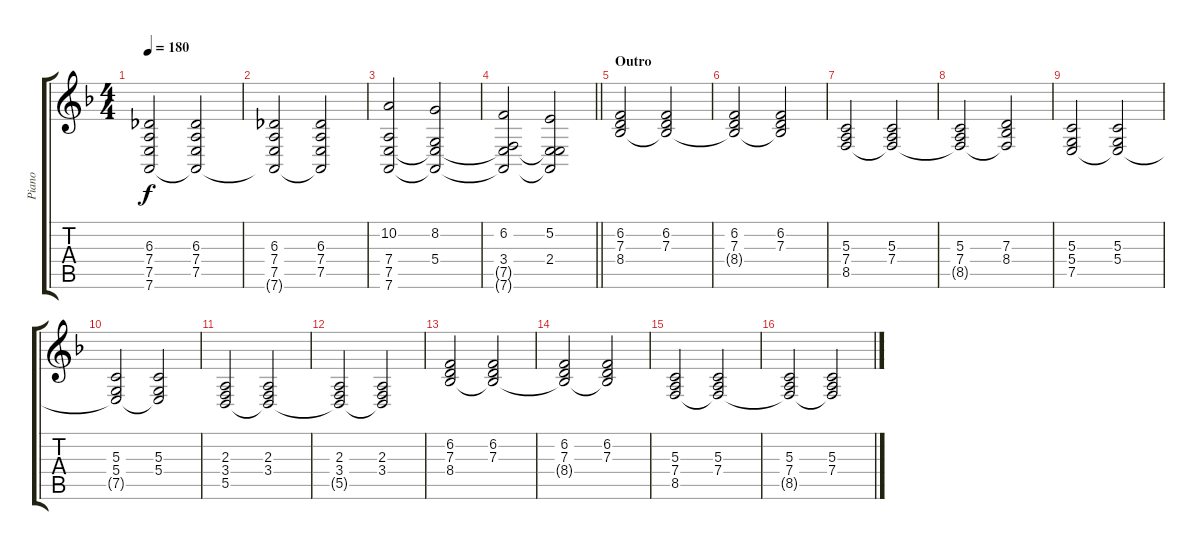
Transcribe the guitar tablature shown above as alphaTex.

\track ("Piano" "Piano") {instrument acousticgrandpiano}
\staff {score tabs}
\tuning (E4 B3 G3 D3 A2 D2) {hide}
\ts (4 4)
\tempo 180
\clef g2
\ks f
(6.3 7.4 7.5 7.6).2{dy f} (6.3 7.4 7.5 7.6{t}).2 |
(6.3 7.4 7.5 7.6{t}).2 (6.3 7.4 7.5 7.6{t}).2 |
(10.2 7.4 7.5 7.6).2 (8.2 5.4 7.5{t} 7.6{t}).2 |
\barLineRight lightlight
(6.2 3.4 7.5{t} 7.6{t}).2 (5.2 2.4 7.5{t} 7.6{t}).2 |
\section ("" "Outro")
(6.2 7.3 8.4).2 (6.2 7.3 8.4{t}).2 |
(6.2 7.3 8.4{t}).2 (6.2 7.3 8.4{t}).2 |
(5.3 7.4 8.5).2 (5.3 7.4 8.5{t}).2 |
(5.3 7.4 8.5{t}).2 (7.3 8.4 8.5{t}).2 |
(5.3 5.4 7.5).2 (5.3 5.4 7.5{t}).2 |
(5.3 5.4 7.5{t}).2 (5.3 5.4 7.5{t}).2 |
(2.3 3.4 5.5).2 (2.3 3.4 5.5{t}).2 |
(2.3 3.4 5.5{t}).2 (2.3 3.4 5.5{t}).2 |
(6.2 7.3 8.4).2 (6.2 7.3 8.4{t}).2 |
(6.2 7.3 8.4{t}).2 (6.2 7.3 8.4{t}).2 |
(5.3 7.4 8.5).2 (5.3 7.4 8.5{t}).2 |
(5.3 7.4 8.5{t}).2 (5.3 7.4 8.5{t}).2
